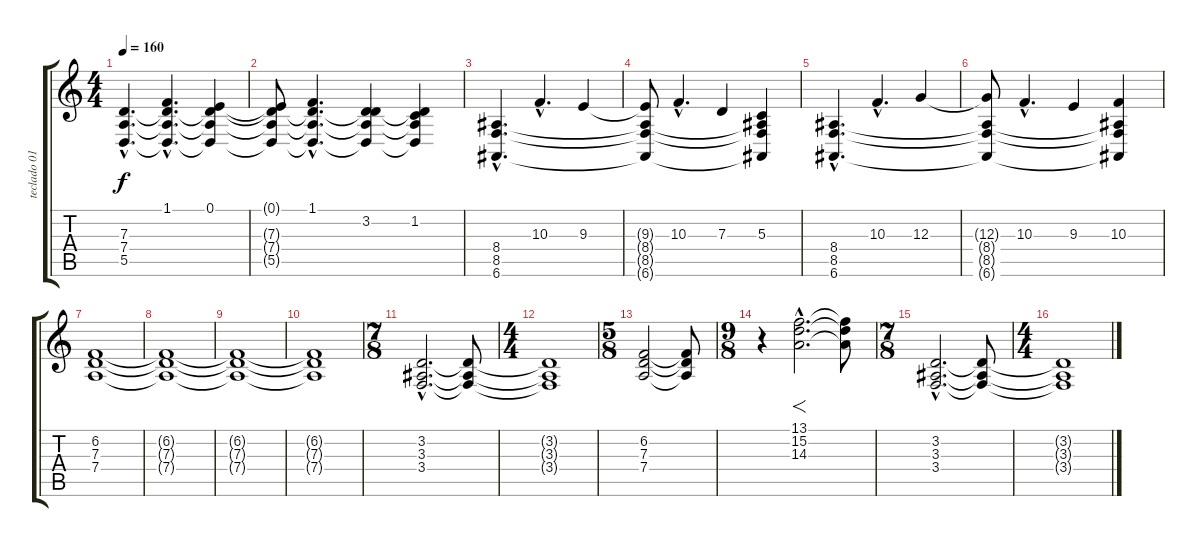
\track ("teclado 01" "teclado 01") {instrument stringensemble1}
\staff {score tabs}
\tuning (E4 B3 G3 D3 A2 E2) {hide}
\ts (4 4)
\tempo 160
\clef g2
\ks c
(7.3{hac} 7.4{hac} 5.5{hac}).4{d dy f volume 13 instrument churchorgan} (1.1{hac} 7.3{hac t} 7.4{hac t} 5.5{hac t}).4{d} (0.1 7.3{t} 7.4{t} 5.5{t}).4 |
(0.1{t} 7.3{t} 7.4{t} 5.5{t}).8 (1.1{hac} 7.3{hac t} 7.4{hac t} 5.5{hac t}).4{d} (3.2 7.3{t} 7.4{t} 5.5{t}).4 (1.2 7.3{t} 7.4{t} 5.5{t}).4 |
(8.4{hac} 8.5{hac} 6.6{hac}).4{d} 10.3{hac}.4{d} 9.3.4 |
(9.3{t} 8.4{t} 8.5{t} 6.6{t}).8 10.3{hac}.4{d} 7.3.4 (5.3 8.4{t} 8.5{t} 6.6{t}).4 |
(8.4{hac} 8.5{hac} 6.6{hac}).4{d} 10.3{hac}.4{d} 12.3.4 |
(12.3{t} 8.4{t} 8.5{t} 6.6{t}).8 10.3{hac}.4{d} 9.3.4 (10.3 8.4{t} 8.5{t} 6.6{t}).4 |
(6.2 7.3 7.4).1{volume 8 instrument stringensemble1} |
(6.2{t} 7.3{t} 7.4{t}).1 |
(6.2{t} 7.3{t} 7.4{t}).1 |
(6.2{t} 7.3{t} 7.4{t}).1 |
\ts (7 8)
(3.2{hac} 3.3{hac} 3.4{hac}).2{d} (3.2{t} 3.3{t} 3.4{t}).8 |
\ts (4 4)
(3.2{t} 3.3{t} 3.4{t}).1 |
\ts (5 8)
(6.2 7.3 7.4).2 (6.2{t} 7.3{t} 7.4{t}).8 |
\ts (9 8)
r.4 (13.1{hac} 15.2{hac} 14.3{hac}).2{f d} (13.1{t} 15.2{t} 14.3{t}).8 |
\ts (7 8)
(3.2{hac} 3.3{hac} 3.4{hac}).2{d} (3.2{t} 3.3{t} 3.4{t}).8 |
\ts (4 4)
(3.2{t} 3.3{t} 3.4{t}).1
